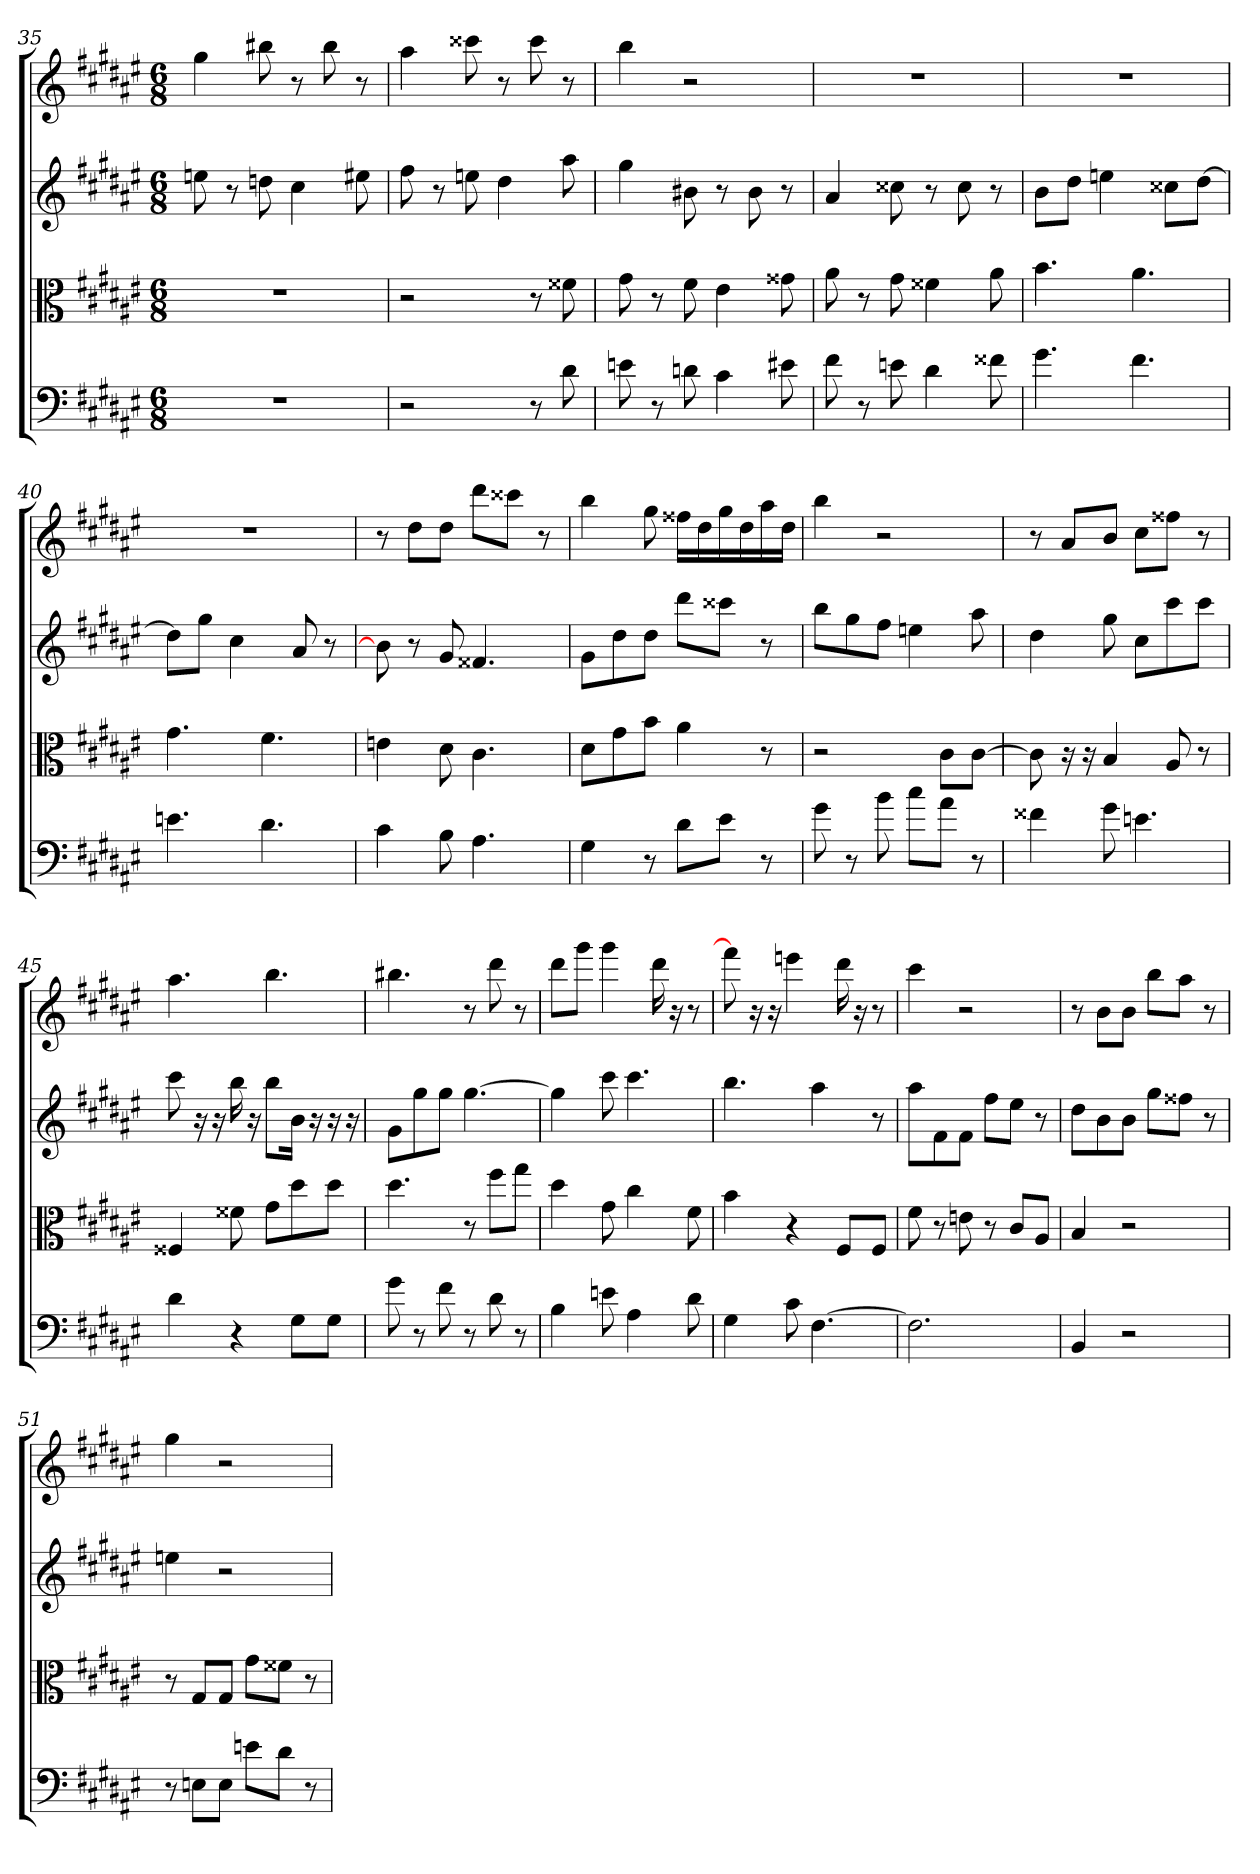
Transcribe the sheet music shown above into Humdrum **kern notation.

**kern	**kern	**kern	**kern
*part4	*part3	*part2	*part1
*staff4	*staff3	*staff2	*staff1
*clefF4	*clefC3	*clefG2	*clefG2
*k[f#c#g#d#a#e#]	*k[f#c#g#d#a#e#]	*k[f#c#g#d#a#e#]	*k[f#c#g#d#a#e#]
*F#:	*F#:	*F#:	*F#:
*M6/8	*M6/8	*M6/8	*M6/8
=35	=35	=35	=35
2.r	2.r	8een	4gg#
.	.	8r	.
.	.	8ddn	8bb#X
.	.	4cc#	8r
.	.	.	8bb#
.	.	8ee#X	8r
=36	=36	=36	=36
2r	2r	8ff#	4aa#
.	.	8r	.
.	.	8een	8ccc##X
.	.	4dd#	8r
8r	8r	.	8ccc##
8d#	8f##X	8aa#	8r
=37	=37	=37	=37
8en	8g#	4gg#	4bb
8r	8r	.	.
8dn	8f#	8b#X	2r
4c#	4e#	8r	.
.	.	8b#	.
8e#X	8g##X	8r	.
=38	=38	=38	=38
8f#	8a#	4a#	2.r
8r	8r	.	.
8en	8g#	8cc##X	.
4d#	4f##X	8r	.
.	.	8cc##	.
8f##X	8a#	8r	.
=39	=39	=39	=39
4.g#	4.b	8b\L	2.r
.	.	8dd#\J	.
.	.	4een	.
4.f#	4.a#	.	.
.	.	8cc##X\L	.
.	.	[8dd#\J	.
=40	=40	=40	=40
4.en	4.g#	8dd#\L]	2.r
.	.	8gg#\J	.
.	.	4cc#	.
4.d#	4.f#	.	.
.	.	8a#	.
.	.	8r	.
=41	=41	=41	=41
4c#	4en	8b]	8r
.	.	8r	8dd#\L
8B	8d#	8g#	8dd#\J
4.A#	4.c#	4.f##X	8ddd#\L
.	.	.	8ccc##X\J
.	.	.	8r
=42	=42	=42	=42
4G#	8d#\L	8g#\L	4bb
.	8g#\	8dd#\	.
8r	8b\J	8dd#\J	8gg#
8d#\L	4a#	8ddd#\L	16ff##X\LL
.	.	.	16dd#\
8e#\J	.	8ccc##X\J	16gg#\
.	.	.	16dd#\
8r	8r	8r	16aa#\
.	.	.	16dd#\JJ
=43	=43	=43	=43
8g#	2r	8bb\L	4bb
8r	.	8gg#\	.
8b	.	8ff#\J	2r
8cc#\L	.	4een	.
8a#\J	8c#\L	.	.
8r	[8c#\J	8aa#	.
=44	=44	=44	=44
4f##X	8c#]	4dd#	8r
.	16r	.	8a#/L
.	16r	.	.
8g#	4B	8gg#	8b/J
4.en	.	8cc#\L	8cc#\L
.	8A#	8ccc#\	8ff##X\J
.	8r	8ccc#\J	8r
=45	=45	=45	=45
4d#	4F##X	8ccc#	4.aa#
.	.	16r	.
.	.	16r	.
4r	8f##X	16bb	.
.	.	16r	.
.	8g#\L	8bb\L	4.bb
8G#\L	8dd#\	16b\Jk	.
.	.	16r	.
8G#\J	8dd#\J	16r	.
.	.	16r	.
=46	=46	=46	=46
8g#	4.dd#	8g#\L	4.bb#X
8r	.	8gg#\	.
8f#	.	8gg#\J	.
8r	8r	[4.gg#	8r
8d#	8ff#\L	.	8ddd#
8r	8gg#\J	.	8r
=47	=47	=47	=47
4B	4dd#	4gg#]	8ddd#\L
.	.	.	8ggg#\J
8en	8g#	8ccc#	4ggg#
4A#	4cc#	4.ccc#	.
.	.	.	16ddd#
.	.	.	16r
8d#	8f#	.	8r
=48	=48	=48	=48
4G#	4b	4.bb	8fff#]
.	.	.	16r
.	.	.	16r
8c#	4r	.	4eeen
[4.F#	.	4aa#	.
.	8F#/L	.	16ddd#
.	.	.	16r
.	8F#/J	8r	8r
=49	=49	=49	=49
2.F#]	8f#	8aa#\L	4ccc#
.	8r	8f#\	.
.	8en	8f#\J	2r
.	8r	8ff#\L	.
.	8c#/L	8ee#\J	.
.	8A#/J	8r	.
=50	=50	=50	=50
4BB	4B	8dd#\L	8r
.	.	8b\	8b\L
2r	2r	8b\J	8b\J
.	.	8gg#\L	8bb\L
.	.	8ff##X\J	8aa#\J
.	.	8r	8r
=51	=51	=51	=51
8r	8r	4een	4gg#
8En\L	8G#/L	.	.
8E\J	8G#/J	2r	2r
8en\L	8g#\L	.	.
8d#\J	8f##X\J	.	.
8r	8r	.	.
=	=	=	=
*-	*-	*-	*-
